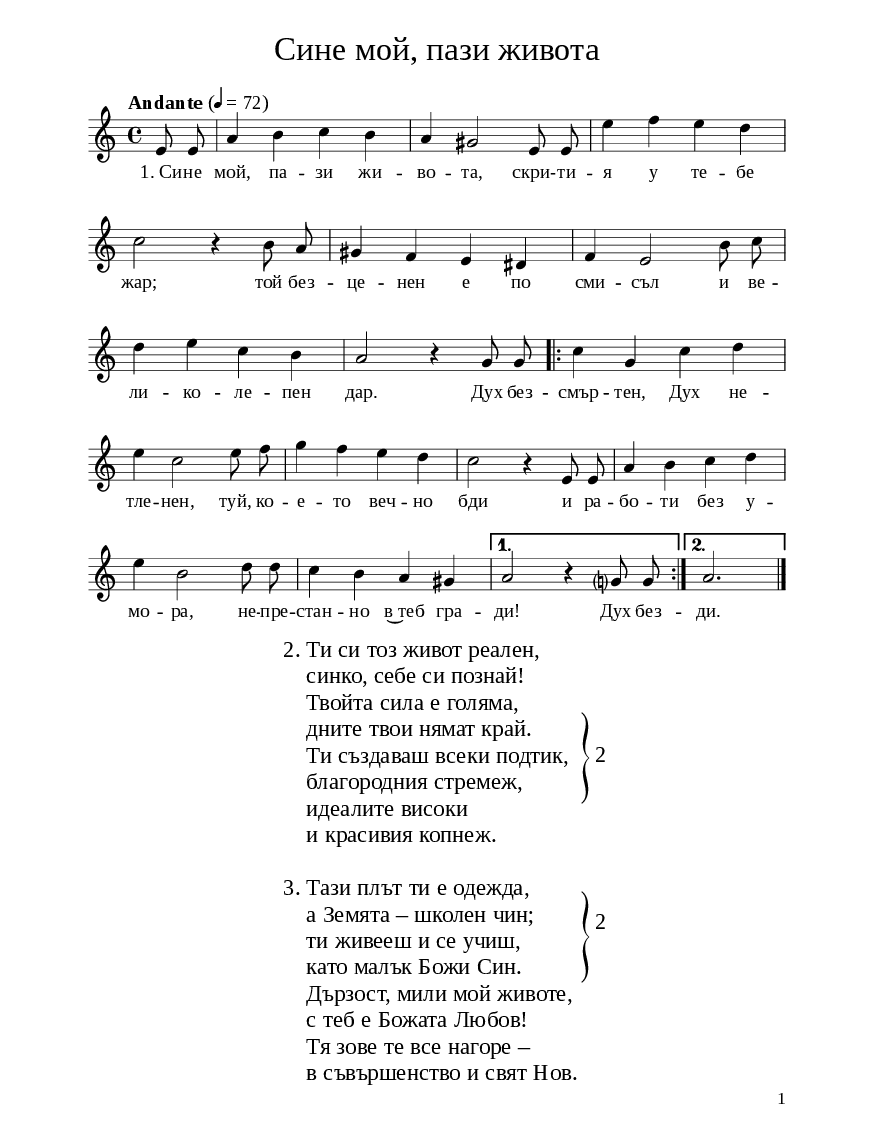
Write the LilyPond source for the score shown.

\version "2.24.4"

% include paper part and global functions
\include "include/globals.ily"

"rightBraces045" = \markup {
  \column {
    % repeat braces
    \translate #'(0 . -13.9 )
    \right-brace #44

    \translate #'(0 . -17.1 )
    \right-brace #44
  }
  \column {
    % repeat numbers
    \translate #'(0 . -14.4 )
    2

    \translate #'(0 . -21.5 )
    2
  }
}

\bookpart {
  \label #'ref045
  \tocItem \markup "Сине мой, пази живота"
  \include "include/bookpart-paper.ily"
  \score {
    \include "include/score-layout.ily"

    \new Voice \absolute  {
      \clef treble
      \key a \minor
      \time 4/4
      \tempoFunc "Andante" 4 "72"
      \autoBeamOff
      \partial 4


      e'8 e'8 | a'4 b' c''4 b' | a'4 gis'2 e'8 e' | e''4 f'' e''4 d'' | \break

      c''2 r4 b'8 a'  |  gis'4 f'  e'4 dis' |  f'4 e'2  b'8 c'' \break |

      d''4 e'' c''4 b' | a'2 r4 g'8 g' \repeat volta 2 {
        |  c''4 g' c''4 d'' | e''4 c''2 e''8 f'' | g''4 f'' e''4 d'' | c''2 r4 e'8 e' | a'4 b'  c''4 d'' \break |

        e''4 b'2 d''8 d'' c''4 b' a'4 gis' |
      } \alternative { { a'2 r4 g'?8 g'  } { a'2. } } \bar "|."
    }

    \addlyrics {
      "1. Си" -- не мой, па -- зи жи -- во -- та, "скри-" -- ти -- я у
      те -- бе жар; той без -- це -- нен е по сми -- съл и ве --
      ли -- ко -- ле -- пен дар. Дух без -- смър -- тен, Дух не -- тле -- нен,
      туй, ко -- е -- то веч -- но бди и ра -- бо -- ти без у --
      мо -- ра, не -- пре -- стан -- но в~теб гра -- ди! Дух без -- ди.
    }

    \header {
      title = \titleFunc #'ref_desc_3 "Сине мой, пази живота" "Sine moj, pazi života"
    }

    \midi{}

  } % score

  \markup \abs-fontsize #11 {
    \hspace #25
    \override #`(baseline-skip . ,bgCoupletBaselineSkip)
    \column {
      \vspace #0.3

      \line { 2. Ти си тоз живот реален, }

      \line {   "   " синко, себе си познай! }

      \line {   "   " Твойта сила е голяма, }

      \line {   "   " дните твои нямат край. }

      \line {   "   " Ти създаваш всеки подтик, }

      \line {   "   " благородния стремеж,}

      \line {   "   " идеалите високи}

      \line {   "   " и красивия копнеж.}
      \line {   "   "}

      \line {   3. Тази плът ти е одежда,}

      \line {   "   " а Земята – школен чин;}

      \line {   "   " ти живееш и се учиш,}

      \line {   "   " като малък Божи Син.}

      \line {   "   " Дързост, мили мой животе,}

      \line {   "   " с теб е Божата Любов!}

      \line {   "   " Тя зове те все нагоре –}

      \line {   "   " в съвършенство и свят Нов.}
    }\"rightBraces045"

  } % markup


} % bookpart
